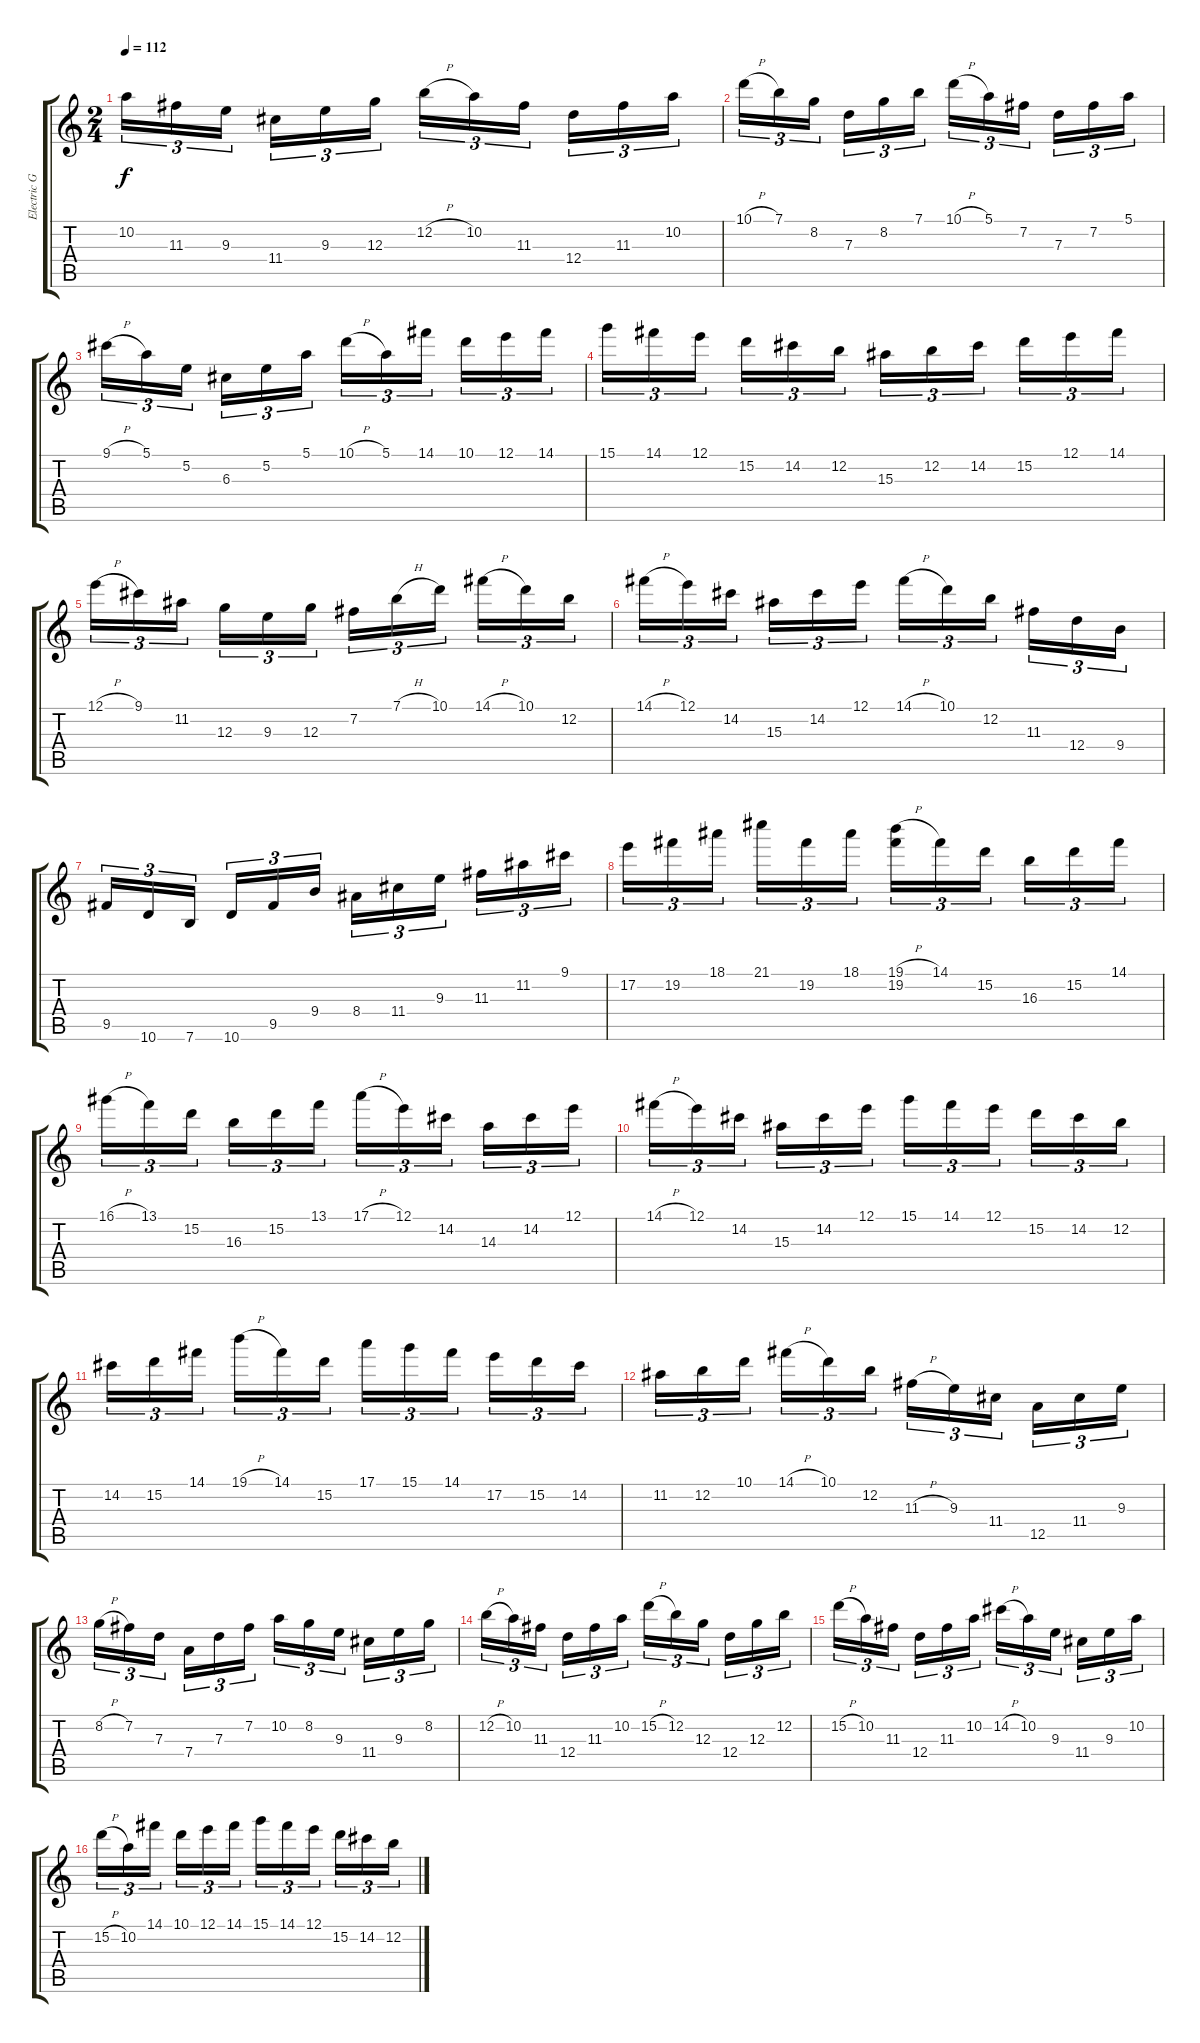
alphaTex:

\track ("Electric Guitar 1" "Electric G") {instrument electricguitarjazz}
\staff {score tabs}
\tuning (E4 B3 G3 D3 A2 E2) {hide}
\ts (2 4)
\tempo 112
\clef g2
\ks c
10.2.16{tu (3 2) dy f} 11.3.16{tu (3 2)} 9.3.16{tu (3 2) beam splitsecondary} 11.4.16{tu (3 2)} 9.3.16{tu (3 2)} 12.3.16{tu (3 2)} 12.2{h}.16{tu (3 2)} 10.2.16{tu (3 2)} 11.3.16{tu (3 2) beam splitsecondary} 12.4.16{tu (3 2)} 11.3.16{tu (3 2)} 10.2.16{tu (3 2)} |
10.1{h}.16{tu (3 2)} 7.1.16{tu (3 2)} 8.2.16{tu (3 2) beam splitsecondary} 7.3.16{tu (3 2)} 8.2.16{tu (3 2)} 7.1.16{tu (3 2)} 10.1{h}.16{tu (3 2)} 5.1.16{tu (3 2)} 7.2.16{tu (3 2) beam splitsecondary} 7.3.16{tu (3 2)} 7.2.16{tu (3 2)} 5.1.16{tu (3 2)} |
9.1{h}.16{tu (3 2)} 5.1.16{tu (3 2)} 5.2.16{tu (3 2) beam splitsecondary} 6.3.16{tu (3 2)} 5.2.16{tu (3 2)} 5.1.16{tu (3 2)} 10.1{h}.16{tu (3 2)} 5.1.16{tu (3 2)} 14.1.16{tu (3 2) beam splitsecondary} 10.1.16{tu (3 2)} 12.1.16{tu (3 2)} 14.1.16{tu (3 2)} |
15.1.16{tu (3 2)} 14.1.16{tu (3 2)} 12.1.16{tu (3 2) beam splitsecondary} 15.2.16{tu (3 2)} 14.2.16{tu (3 2)} 12.2.16{tu (3 2)} 15.3.16{tu (3 2)} 12.2.16{tu (3 2)} 14.2.16{tu (3 2) beam splitsecondary} 15.2.16{tu (3 2)} 12.1.16{tu (3 2)} 14.1.16{tu (3 2)} |
12.1{h}.16{tu (3 2)} 9.1.16{tu (3 2)} 11.2.16{tu (3 2) beam splitsecondary} 12.3.16{tu (3 2)} 9.3.16{tu (3 2)} 12.3.16{tu (3 2)} 7.2.16{tu (3 2)} 7.1{h}.16{tu (3 2)} 10.1.16{tu (3 2) beam splitsecondary} 14.1{h}.16{tu (3 2)} 10.1.16{tu (3 2)} 12.2.16{tu (3 2)} |
14.1{h}.16{tu (3 2)} 12.1.16{tu (3 2)} 14.2.16{tu (3 2) beam splitsecondary} 15.3.16{tu (3 2)} 14.2.16{tu (3 2)} 12.1.16{tu (3 2)} 14.1{h}.16{tu (3 2)} 10.1.16{tu (3 2)} 12.2.16{tu (3 2) beam splitsecondary} 11.3.16{tu (3 2)} 12.4.16{tu (3 2)} 9.4.16{tu (3 2)} |
9.5.16{tu (3 2)} 10.6.16{tu (3 2)} 7.6.16{tu (3 2) beam splitsecondary} 10.6.16{tu (3 2)} 9.5.16{tu (3 2)} 9.4.16{tu (3 2)} 8.4.16{tu (3 2)} 11.4.16{tu (3 2)} 9.3.16{tu (3 2) beam splitsecondary} 11.3.16{tu (3 2)} 11.2.16{tu (3 2)} 9.1.16{tu (3 2)} |
17.2.16{tu (3 2)} 19.2.16{tu (3 2)} 18.1.16{tu (3 2) beam splitsecondary} 21.1.16{tu (3 2)} 19.2.16{tu (3 2)} 18.1.16{tu (3 2)} (19.1{h} 19.2).16{tu (3 2)} 14.1.16{tu (3 2)} 15.2.16{tu (3 2) beam splitsecondary} 16.3.16{tu (3 2)} 15.2.16{tu (3 2)} 14.1.16{tu (3 2)} |
16.1{h}.16{tu (3 2)} 13.1.16{tu (3 2)} 15.2.16{tu (3 2) beam splitsecondary} 16.3.16{tu (3 2)} 15.2.16{tu (3 2)} 13.1.16{tu (3 2)} 17.1{h}.16{tu (3 2)} 12.1.16{tu (3 2)} 14.2.16{tu (3 2) beam splitsecondary} 14.3.16{tu (3 2)} 14.2.16{tu (3 2)} 12.1.16{tu (3 2)} |
14.1{h}.16{tu (3 2)} 12.1.16{tu (3 2)} 14.2.16{tu (3 2) beam splitsecondary} 15.3.16{tu (3 2)} 14.2.16{tu (3 2)} 12.1.16{tu (3 2)} 15.1.16{tu (3 2)} 14.1.16{tu (3 2)} 12.1.16{tu (3 2) beam splitsecondary} 15.2.16{tu (3 2)} 14.2.16{tu (3 2)} 12.2.16{tu (3 2)} |
14.2.16{tu (3 2)} 15.2.16{tu (3 2)} 14.1.16{tu (3 2) beam splitsecondary} 19.1{h}.16{tu (3 2)} 14.1.16{tu (3 2)} 15.2.16{tu (3 2)} 17.1.16{tu (3 2)} 15.1.16{tu (3 2)} 14.1.16{tu (3 2) beam splitsecondary} 17.2.16{tu (3 2)} 15.2.16{tu (3 2)} 14.2.16{tu (3 2)} |
11.2.16{tu (3 2)} 12.2.16{tu (3 2)} 10.1.16{tu (3 2) beam splitsecondary} 14.1{h}.16{tu (3 2)} 10.1.16{tu (3 2)} 12.2.16{tu (3 2)} 11.3{h}.16{tu (3 2)} 9.3.16{tu (3 2)} 11.4.16{tu (3 2) beam splitsecondary} 12.5.16{tu (3 2)} 11.4.16{tu (3 2)} 9.3.16{tu (3 2)} |
8.2{h}.16{tu (3 2)} 7.2.16{tu (3 2)} 7.3.16{tu (3 2) beam splitsecondary} 7.4.16{tu (3 2)} 7.3.16{tu (3 2)} 7.2.16{tu (3 2)} 10.2.16{tu (3 2)} 8.2.16{tu (3 2)} 9.3.16{tu (3 2) beam splitsecondary} 11.4.16{tu (3 2)} 9.3.16{tu (3 2)} 8.2.16{tu (3 2)} |
12.2{h}.16{tu (3 2)} 10.2.16{tu (3 2)} 11.3.16{tu (3 2) beam splitsecondary} 12.4.16{tu (3 2)} 11.3.16{tu (3 2)} 10.2.16{tu (3 2)} 15.2{h}.16{tu (3 2)} 12.2.16{tu (3 2)} 12.3.16{tu (3 2) beam splitsecondary} 12.4.16{tu (3 2)} 12.3.16{tu (3 2)} 12.2.16{tu (3 2)} |
15.2{h}.16{tu (3 2)} 10.2.16{tu (3 2)} 11.3.16{tu (3 2) beam splitsecondary} 12.4.16{tu (3 2)} 11.3.16{tu (3 2)} 10.2.16{tu (3 2)} 14.2{h}.16{tu (3 2)} 10.2.16{tu (3 2)} 9.3.16{tu (3 2) beam splitsecondary} 11.4.16{tu (3 2)} 9.3.16{tu (3 2)} 10.2.16{tu (3 2)} |
15.2{h}.16{tu (3 2)} 10.2.16{tu (3 2)} 14.1.16{tu (3 2) beam splitsecondary} 10.1.16{tu (3 2)} 12.1.16{tu (3 2)} 14.1.16{tu (3 2)} 15.1.16{tu (3 2)} 14.1.16{tu (3 2)} 12.1.16{tu (3 2) beam splitsecondary} 15.2.16{tu (3 2)} 14.2.16{tu (3 2)} 12.2.16{tu (3 2)}
